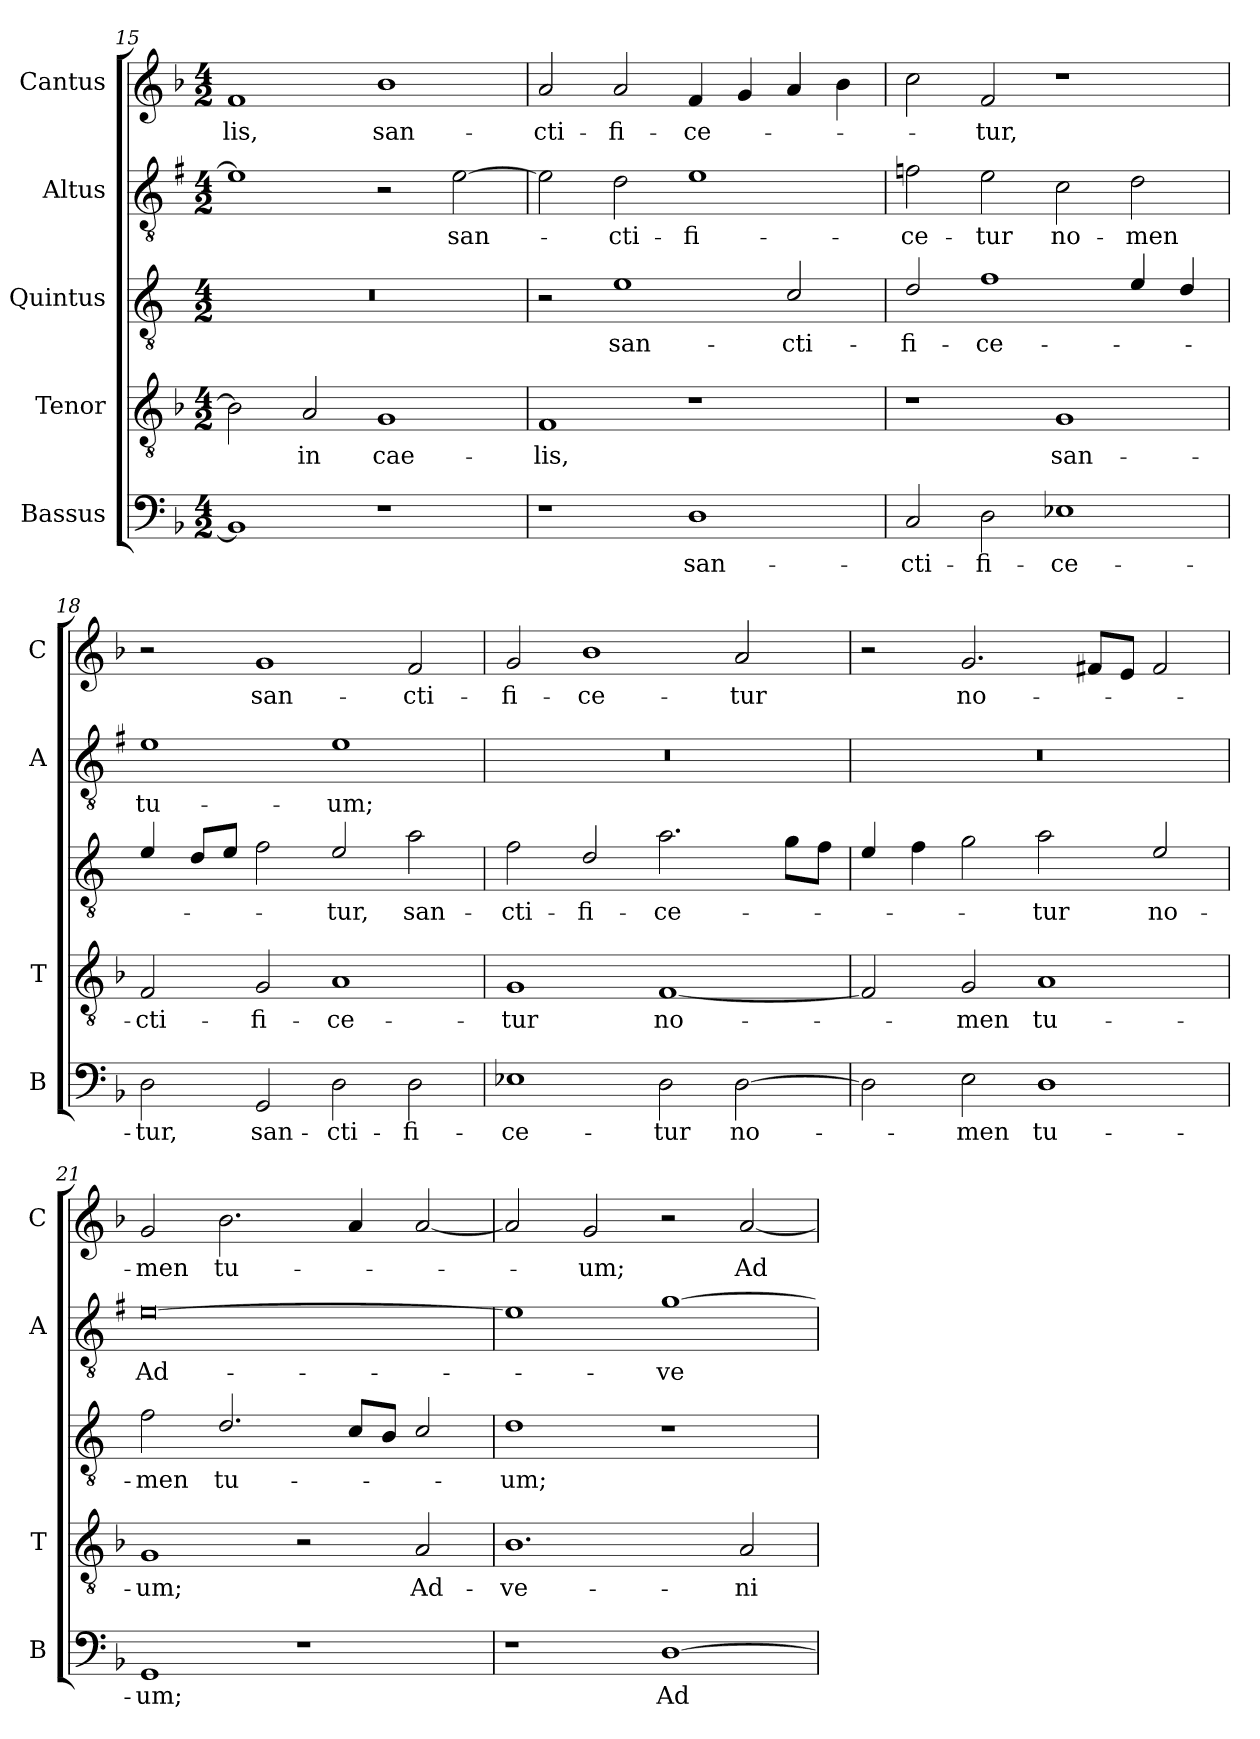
**kern	**text	**kern	**text	**kern	**text	**kern	**text	**kern	**text
*part5	*part5	*part4	*part4	*part3	*part3	*part2	*part2	*part1	*part1
*staff5	*staff5	*staff4	*staff4	*staff3	*staff3	*staff2	*staff2	*staff1	*staff1
*I"Bassus	*	*I"Tenor	*	*I"Quintus	*	*I"Altus	*	*I"Cantus	*
*I'B	*	*I'T	*	*	*	*I'A	*	*I'C	*
*clefF4	*	*clefGv2	*	*clefGv2	*	*clefGv2	*	*clefG2	*
*	*	*	*	*ITrd4c7	*	*ITrd1c2	*	*	*
*k[b-]	*	*k[b-]	*	*k[b-]	*	*k[b-]	*	*k[b-]	*
*F:	*	*F:	*	*F:	*	*F:	*	*F:	*
*M4/2	*	*M4/2	*	*M4/2	*	*M4/2	*	*M4/2	*
=15	=15	=15	=15	=15	=15	=15	=15	=15	=15
!	!	!	!	!	!	!	!	!	!LO:LY:b
1BB-]	.	2B-\]	.	0r	.	1d]	.	1f	-lis,
!	!	!	!LO:LY:b	!	!	!	!	!	!
.	.	2A/	in	.	.	.	.	.	.
!	!	!	!LO:LY:b	!	!	!	!	!	!LO:LY:b
1r	.	1G	cae-	.	.	2r	.	1b-	san-
!	!	!	!	!	!	!	!LO:LY:b	!	!
.	.	.	.	.	.	[2d\	san-	.	.
=16	=16	=16	=16	=16	=16	=16	=16	=16	=16
!	!	!	!LO:LY:b	!	!	!	!	!	!LO:LY:b
1r	.	1F	-lis,	2r	.	2d\]	.	2a/	-cti-
!	!	!	!	!	!LO:LY:b	!	!LO:LY:b	!	!LO:LY:b
.	.	.	.	1A	san-	2c\	-cti-	2a/	-fi-
!	!LO:LY:b	!	!	!	!	!	!LO:LY:b	!	!LO:LY:b
1D	san-	1r	.	.	.	1d	-fi-	4f/	-ce-
.	.	.	.	.	.	.	.	4g/	.
!	!	!	!	!	!LO:LY:b	!	!	!	!
.	.	.	.	2F/	-cti-	.	.	4a/	.
.	.	.	.	.	.	.	.	4b-\	.
=17	=17	=17	=17	=17	=17	=17	=17	=17	=17
!	!LO:LY:b	!	!	!	!LO:LY:b	!	!LO:LY:b	!	!
2C/	-cti-	1r	.	2G/	-fi-	2e-X\	-ce-	2cc\	.
!	!LO:LY:b	!	!	!	!LO:LY:b	!	!LO:LY:b	!	!LO:LY:b
2D\	-fi-	.	.	1B-	-ce-	2d\	-tur	2f/	-tur,
!	!LO:LY:b	!	!LO:LY:b	!	!	!	!LO:LY:b	!	!
1E-X	-ce-	1G	san-	.	.	2B-\	no-	1r	.
!	!	!	!	!	!	!	!LO:LY:b	!	!
.	.	.	.	4A/	.	2c\	-men	.	.
.	.	.	.	4G/	.	.	.	.	.
!!LO:PB:g=z
=18	=18	=18	=18	=18	=18	=18	=18	=18	=18
!	!LO:LY:b	!	!LO:LY:b	!	!	!	!LO:LY:b	!	!
2D\	-tur,	2F/	-cti-	4A/	.	1d	tu-	2r	.
.	.	.	.	8G/L	.	.	.	.	.
.	.	.	.	8A/J	.	.	.	.	.
!	!LO:LY:b	!	!LO:LY:b	!	!	!	!	!	!LO:LY:b
2GG/	san-	2G/	-fi-	2B-\	.	.	.	1g	san-
!	!LO:LY:b	!	!LO:LY:b	!	!LO:LY:b	!	!LO:LY:b	!	!
2D\	-cti-	1A	-ce-	2A/	-tur,	1d	-um;	.	.
!	!LO:LY:b	!	!	!	!LO:LY:b	!	!	!	!LO:LY:b
2D\	-fi-	.	.	2d\	san-	.	.	2f/	-cti-
=19	=19	=19	=19	=19	=19	=19	=19	=19	=19
!	!LO:LY:b	!	!LO:LY:b	!	!LO:LY:b	!	!	!	!LO:LY:b
1E-X	-ce-	1G	-tur	2B-\	-cti-	0r	.	2g/	-fi-
!	!	!	!	!	!LO:LY:b	!	!	!	!LO:LY:b
.	.	.	.	2G/	-fi-	.	.	1b-	-ce-
!	!LO:LY:b	!	!LO:LY:b	!	!LO:LY:b	!	!	!	!
2D\	-tur	[1F	no-	2.d\	-ce-	.	.	.	.
!	!LO:LY:b	!	!	!	!	!	!	!	!LO:LY:b
[2D\	no-	.	.	.	.	.	.	2a/	-tur
.	.	.	.	8c\L	.	.	.	.	.
.	.	.	.	8B-\J	.	.	.	.	.
=20	=20	=20	=20	=20	=20	=20	=20	=20	=20
2D\]	.	2F/]	.	4A/	.	0r	.	2r	.
.	.	.	.	4B-\	.	.	.	.	.
!	!LO:LY:b	!	!LO:LY:b	!	!	!	!	!	!LO:LY:b
2E\	-men	2G/	-men	2c\	.	.	.	2.g/	no-
!	!LO:LY:b	!	!LO:LY:b	!	!LO:LY:b	!	!	!	!
1D	tu-	1A	tu-	2d\	-tur	.	.	.	.
.	.	.	.	.	.	.	.	8f#X/L	.
.	.	.	.	.	.	.	.	8e/J	.
!	!	!	!	!	!LO:LY:b	!	!	!	!
.	.	.	.	2A/	no-	.	.	2f#/	.
=21	=21	=21	=21	=21	=21	=21	=21	=21	=21
!	!LO:LY:b	!	!LO:LY:b	!	!LO:LY:b	!	!LO:LY:b	!	!LO:LY:b
1GG	-um;	1G	-um;	2B-\	-men	[0d	Ad-	2g/	-men
!	!	!	!	!	!LO:LY:b	!	!	!	!LO:LY:b
.	.	.	.	2.G/	tu-	.	.	2.b-\	tu-
1r	.	2r	.	.	.	.	.	.	.
.	.	.	.	8F/L	.	.	.	4a/	.
.	.	.	.	8E/J	.	.	.	.	.
!	!	!	!LO:LY:b	!	!	!	!	!	!
.	.	2A/	Ad-	2F/	.	.	.	[2a/	.
=22	=22	=22	=22	=22	=22	=22	=22	=22	=22
!	!	!	!LO:LY:b	!	!LO:LY:b	!	!	!	!
1r	.	1.B-	-ve-	1G	-um;	1d]	.	2a/]	.
!	!	!	!	!	!	!	!	!	!LO:LY:b
.	.	.	.	.	.	.	.	2g/	-um;
!	!LO:LY:b	!	!	!	!	!	!LO:LY:b	!	!
[1D	Ad-	.	.	1r	.	[1f	-ve-	2r	.
!	!	!	!LO:LY:b	!	!	!	!	!	!LO:LY:b
.	.	2A/	-ni-	.	.	.	.	[2a/	Ad-
=	=	=	=	=	=	=	=	=	=
*-	*-	*-	*-	*-	*-	*-	*-	*-	*-
